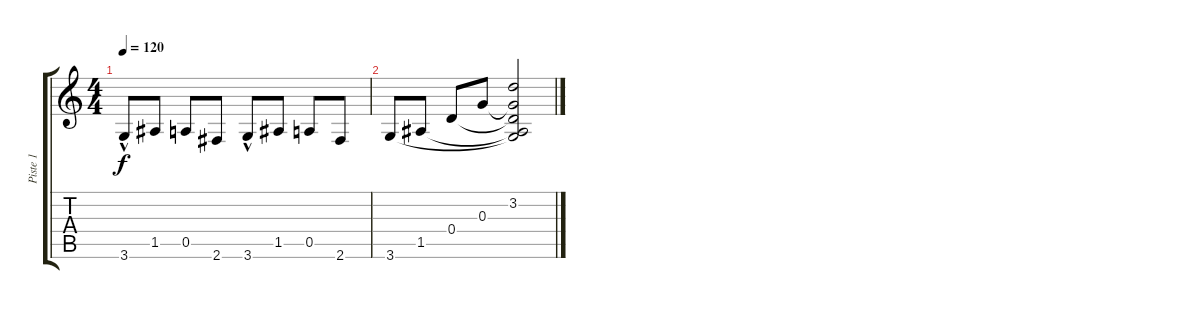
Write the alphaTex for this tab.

\track ("Piste 1" "Piste 1") {instrument acousticguitarnylon}
\staff {score tabs}
\tuning (E4 B3 G3 D3 A2 E2) {hide}
\ts (4 4)
\tempo 120
\clef g2
\ks c
3.6{hac}.8{dy f} 1.5.8 0.5.8 2.6.8 3.6{hac}.8 1.5.8 0.5.8 2.6.8 |
3.6.8 1.5.8 0.4.8 0.3.8 (3.2 0.3{t} 0.4{t} 1.5{t} 3.6{t}).2
